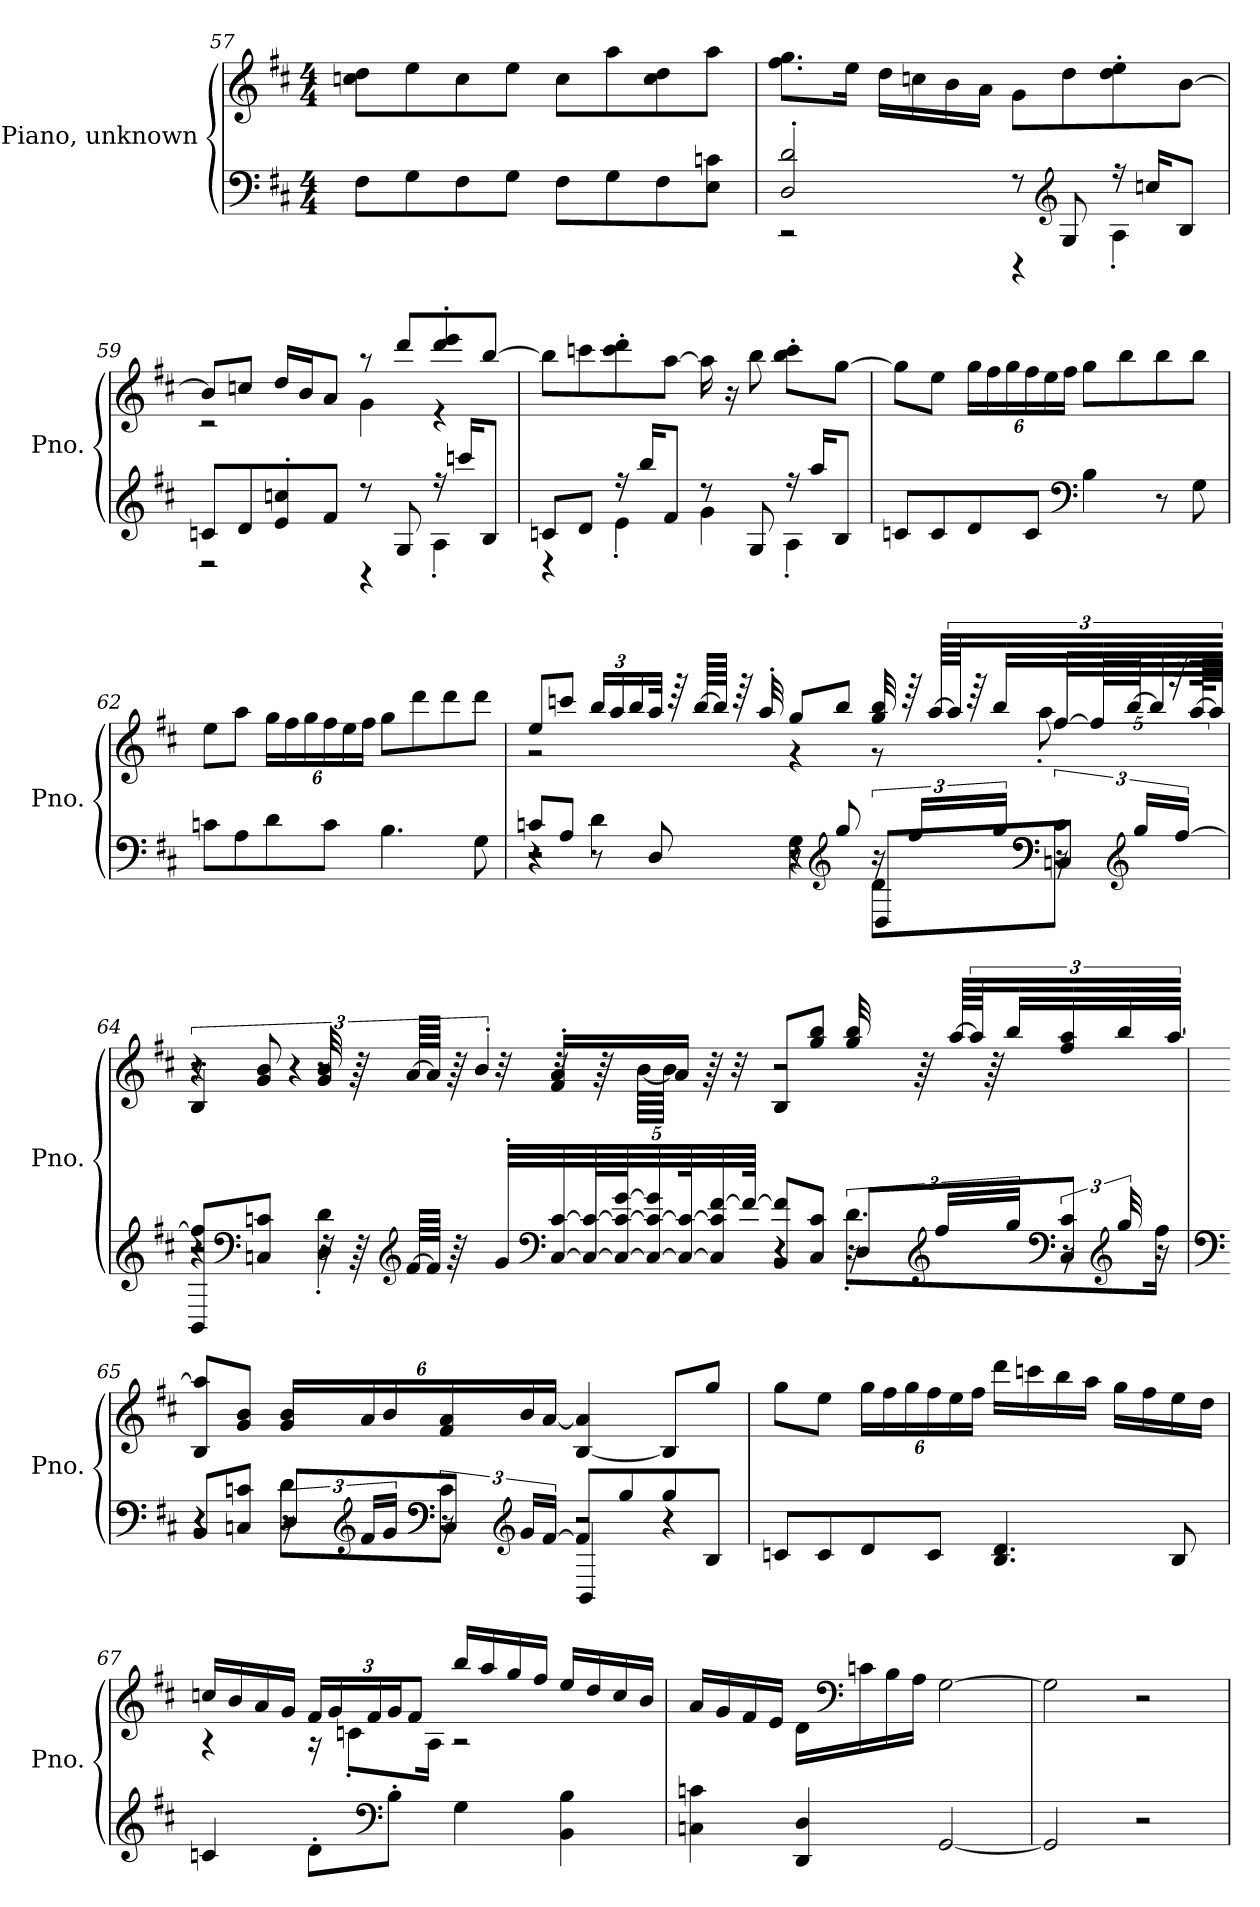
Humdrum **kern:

**kern	**kern
*part1	*part1
*staff2	*staff1
*I"Piano, unknown	*
*I'Pno.	*
*clefF4	*clefG2
*k[f#c#]	*k[f#c#]
*M4/4	*M4/4
=57	=57
8F#\L	8ccn\ 8dd\L
8G\	8ee\
8F#\	8cc\
8G\J	8ee\J
8F#\L	8cc\L
8G\	8aa\
8F#\	8cc\ 8dd\
8E\ 8cn\J	8aa\J
!!LO:LB:g=z
=58	=58
*^	*
2D/' 2d/'	2r	8.ff#\ 8.gg\L
.	.	16ee\Jk
.	.	16dd\LL
.	.	16ccn\
.	.	16b\
.	.	16a\JJ
8r	4r	8g\L
*clefG2	*	*
8G/	.	8dd\
16r	4A'\	8dd\' 8ee\'
16ccn/KL	.	.
8B/J	.	[8b\J
=59	=59	=59
*	*	*^
8cn/L	2r	8b/L]	2r
8d/	.	8ccn/J	.
8e/' 8ccn/'	.	16dd/LL	.
.	.	16b/J	.
8f#/J	.	8a/J	.
8r	4r	8r	4g\
8G/	.	8ddd/L	.
16r	4A'\	8ddd/' 8eee/'	4r
16cccn/KL	.	.	.
8B/J	.	[8bb/J	.
*	*	*v	*v
=60	=60	=60
8cn/L	4r	8bb\L]
8d/J	.	8cccn\
16r	4e'\	8ccc\' 8ddd\'
16bb/KL	.	.
8f#/J	.	[8aa\J
8r	4g\	16aa\]
.	.	16r
8G/	.	8bb\
16r	4A'\	8bb\' 8ccc\'L
16aa/KL	.	.
8B/J	.	[8gg\J
*v	*v	*
!!LO:PB:g=z
=61	=61
8cn/L	8gg\L]
8c/	8ee\J
*	*Xbrackettup
8d/	24gg\LL
.	24ff#\
.	24gg\
8c/J	24ff#\
.	24ee\
.	24ff#\JJ
*clefF4	*
4B\	8gg\L
.	8bb\
8r	8bb\
8G\	8bb\J
=62	=62
8cn\L	8ee\L
8A\	8aa\J
8d\	24gg\LL
.	24ff#\
.	24gg\
8c\J	24ff#\
.	24ee\
.	24ff#\JJ
4.B\	8gg\L
.	8ddd\
.	8ddd\
8G\	8ddd\J
!!LO:LB:g=z
=63	=63
*^	*^
*	*^	*	*
8cn/L	4r	2r	8ee/L	2r
8A/J	.	.	8cccn/J	.
8r	4d\	.	24bb/LL	.
.	.	.	24aa/	.
.	.	.	24bb/	.
8D/	.	.	32aa/JJk	.
.	.	.	64r	.
.	.	.	[64bb/LLLL	.
.	.	.	64bb/JJJJ]	.
.	.	.	64r	.
.	.	.	32aa'/	.
8r	4G\	4r	8gg/L	4r
*clefG2	*	*	*	*
8gg/	.	.	8bb/J	.
24r	8d\L	8D/L	32gg/ 32bb/	8r
.	.	.	64r	.
24ff#/LL	.	.	.	.
.	.	.	[64aa/LLLL	.
*	*	*	*brackettup	*
.	.	.	96aa/JJJJ]	.
.	.	.	96r	.
24gg/JJ	.	.	24bb/LL	.
*clefF4	*	*	*	*
24r	8c\J	8Cn/J	[40ff#/L	8aa'\
.	.	.	80ff#/L]	.
.	.	.	[80bb/J	.
*clefG2	*	*	*	*
24gg/LL	.	.	.	.
.	.	.	40bb/JJJ]	.
.	.	.	80r	.
[24ff#/JJ	.	.	.	.
.	.	.	[80aa/KLLL	.
.	.	.	40aa/JJJ]	.
!!LO:LB:g=z
=64	=64	=64	=64	=64
*	*	*	*	*^
8BB/ 8ff#/]L	4r	2r	6B'/	4r	8r
*clefF4	*	*	*	*	*
8Cn/ 8cn/J	.	.	.	.	8g/ 8b/
.	.	.	6r	.	.
32r	4D\' 4d\'	.	.	8r	32g/ 32b/
64r	.	.	.	.	64r
*clefG2	*	*	*	*	*
[64f#/LLLL	.	.	.	.	[64a/LLLL
64f#/JJJJ]	.	.	.	.	64a/JJJJ]
64r	.	.	.	.	64r
.	.	.	6b'/	.	.
32g'/LLL	.	.	.	.	32r
*clefF4	*	*	*	*	*
*Xbrackettup	*	*	*	*	*
[40C/ [40c/	.	.	.	32r	16f#/' 16a/'LL
80C/_ 80c/_L	.	.	.	.	.
.	.	.	.	64r	.
80C/_ 80c/_ [80g/J	.	.	.	.	.
.	.	.	.	[64b\LLLL	.
40C/_ 40c/_ 40g/]	.	.	.	.	.
.	.	.	.	64b\JJJJ]	16a/JJ
80C/_ 80c/_K	.	.	.	.	.
.	.	.	.	64r	.
40C/] 40c/] [40f#/	.	.	.	.	.
.	.	.	.	32r	.
80f#/JJJk_	.	.	.	.	.
8BB/ 8f#/]L	4r	4r	8B/L	2r	2r
8C/ 8c/J	.	.	8gg/ 8bb/J	.	.
*brackettup	*	*	*	*	*
24r	8.d'\L	8D/L	32gg/ 32bb/	.	.
.	.	.	64r	.	.
*clefG2	*	*	*	*	*
24ff#/LL	.	.	.	.	.
.	.	.	[64aa/LLLL	.	.
.	.	.	96aa/JJJJ]	.	.
.	.	.	96r	.	.
24gg/JJ	.	.	24bb/LL	.	.
*clefF4	*	*	*	*	*
*	*	*	*Xbrackettup	*	*
24r	.	8C/ 8c/J	24ff#/ 24aa/	.	.
*clefG2	*	*	*	*	*
48gg/	.	.	24bb/	.	.
16r	16ff#\Jk	.	.	.	.
.	.	.	[24aa/JJ	.	.
*	*	*	*v	*v	*v
!!LO:LB:g=z
=65	=65	=65	=65
*clefF4	*	*	*
8BB/L	4r	4r	8B/ 8aa/]L
8Cn/ 8cn/J	.	.	8g/ 8b/J
24r	8d\L	8D/L	24g/ 24b/LL
*clefG2	*	*	*
24f#/LL	.	.	24a/
24g/JJ	.	.	24b/
*clefF4	*	*	*
24r	8c\J	8C/J	24f#/ 24a/
*clefG2	*	*	*
24g/LL	.	.	24b/
[24f#/JJ	.	.	[24a/JJ
8f#/L]	2r	4BB/	[4B/ 4a/]
8gg/	.	.	.
8gg/	.	4r	8B/L]
8B/J	.	.	8gg/J
*v	*v	*v	*
=66	=66
8cn/L	8gg\L
8c/	8ee\J
8d/	24gg\LL
.	24ff#\
.	24gg\
8c/J	24ff#\
.	24ee\
.	24ff#\JJ
4.B/ 4.d/	16ddd\LL
.	16cccn\
.	16bb\
.	16aa\JJ
.	16gg\LL
.	16ff#\
8B/	16ee\
.	16dd\JJ
!!LO:LB:g=z
=67	=67
*	*^
4cn/	16ccn/LL	4r
.	16b/	.
.	16a/	.
.	16g/JJ	.
8d'\L	24f#/LL	16r
.	24g/	.
.	.	8cn'\L
.	24f#/	.
*clefF4	*	*
8B'\J	24g/J	.
.	12f#/J	.
.	.	16A\Jk
4G\	16bb/LL	2r
.	16aa/	.
.	16gg/	.
.	16ff#/JJ	.
4BB\ 4B\	16ee/LL	.
.	16dd/	.
.	16cc/	.
.	16b/JJ	.
*	*v	*v
=68	=68
4Cn\ 4cn\	16a/LL
.	16g/
.	16f#/
.	16e/JJ
4DD/ 4D/	16d\LL
*	*clefF4
.	16cn\
.	16B\
.	16A\JJ
[2GG/	[2G\
=69	=69
2GG/]	2G\]
2r	2r
=	=
*-	*-
